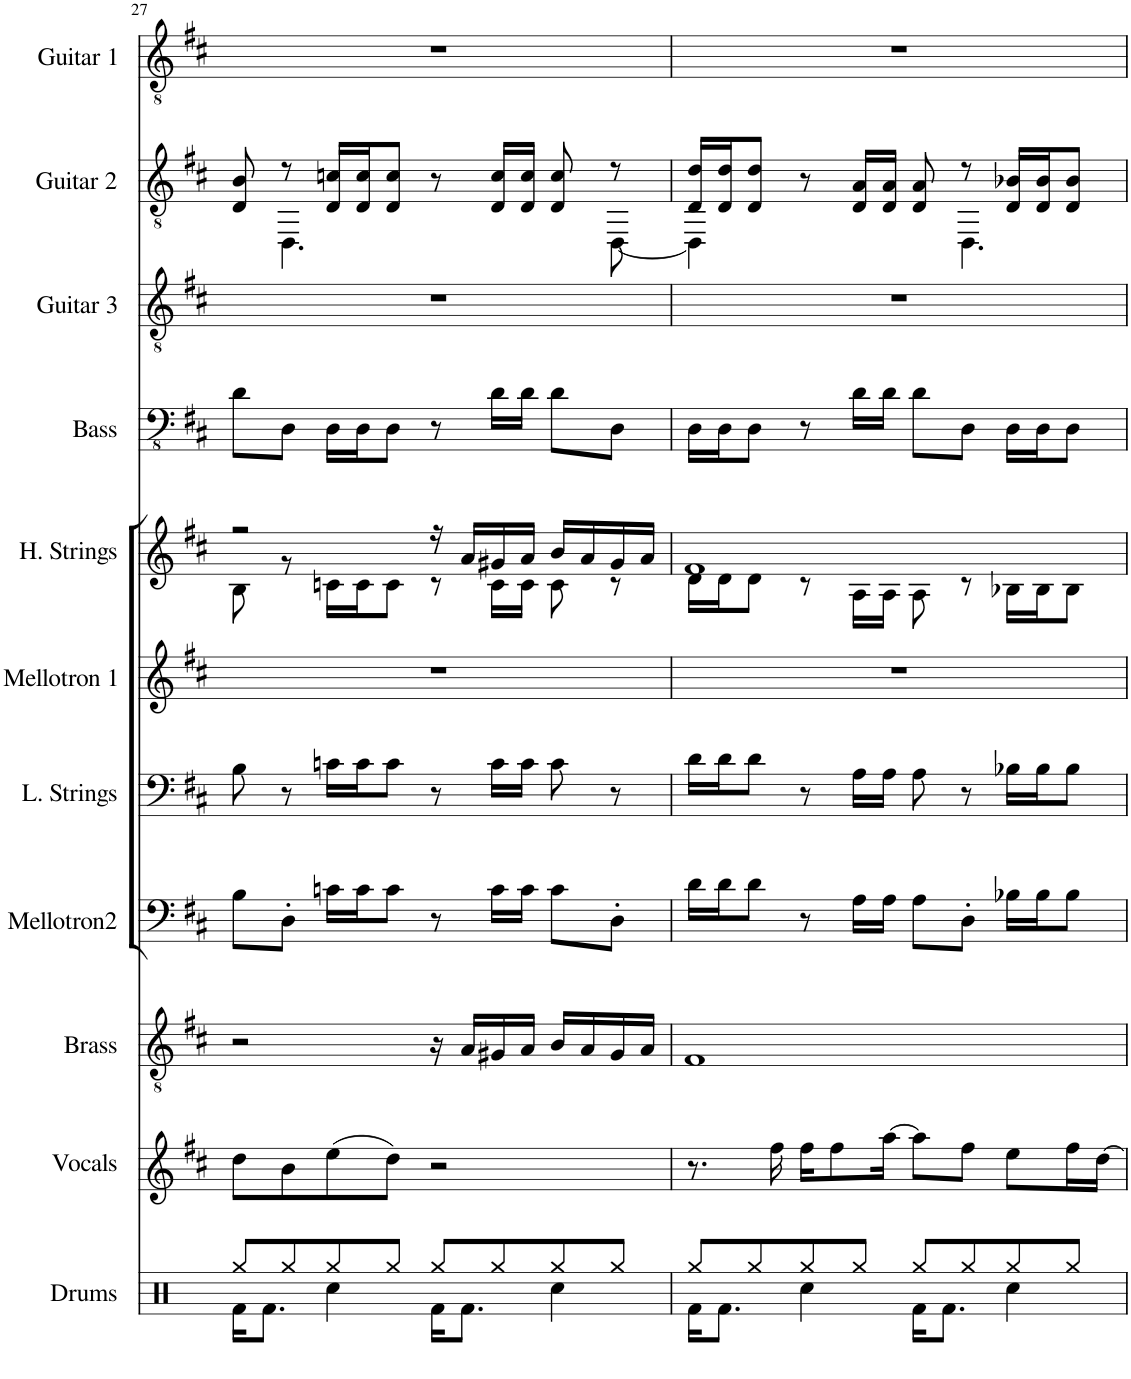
**kern	**kern	**kern	**kern	**kern	**kern	**kern	**kern	**kern	**kern	**kern
*part11	*part10	*part9	*part8	*part7	*part6	*part5	*part4	*part3	*part2	*part1
*staff11	*staff10	*staff9	*staff8	*staff7	*staff6	*staff5	*staff4	*staff3	*staff2	*staff1
*I"Drums	*I"Vocals (Clarinet)	*I"Brass	*I"Mellotron 2	*I"Strings low	*I"Mellotron 1	*I"Strings high	*I"Bass Guitar	*I"Electric Guitar 3	*I"Electric Guitar 2	*I"Electric Guitar 1
*I'Drums	*I'Vocals	*I'Brass	*I'Mellotron2	*	*I'Mellotron 1	*	*I'Bass	*I'Guitar 3	*I'Guitar 2	*I'Guitar 1
!!LO:PB:g=z
*clefX	*clefG2	*clefGv2	*clefF4	*clefF4	*clefG2	*clefG2	*clefFv4	*clefGv2	*clefGv2	*clefGv2
*	*Trd1c2	*	*	*	*	*	*	*	*	*
*k[]	*k[f#c#]	*k[f#c#]	*k[f#c#]	*k[f#c#]	*k[f#c#]	*k[f#c#]	*k[f#c#]	*k[f#c#]	*k[f#c#]	*k[f#c#]
*M4/4	*M4/4	*M4/4	*M4/4	*M4/4	*M4/4	*M4/4	*M4/4	*M4/4	*M4/4	*M4/4
=27	=27	=27	=27	=27	=27	=27	=27	=27	=27	=27
*^	*	*	*	*	*	*^	*	*	*^	*
8Rgg/L	16Rf\KL	8dd\L	2r	8B\L	8B\	1r	2r	8B\	8D\L	1r	8D/ 8B/	8ryy	1r
.	8.Rf\J	.	.	.	.	.	.	.	.	.	.	.	.
8Rgg/	.	8b\	.	8D'\J	8r	.	.	8r	8DD\J	.	8r	4.DD\	.
8Rgg/	4Rcc\	(8ee\	.	16cn\LL	16cn\LL	.	.	16cn\LL	16DD\LL	.	16D/ 16cn/LL	.	.
.	.	.	.	16c\J	16c\J	.	.	16c\J	16DD\J	.	16D/ 16c/J	.	.
8Rgg/J	.	8dd\J)	.	8c\J	8c\J	.	.	8c\J	8DD\J	.	8D/ 8c/J	.	.
8Rgg/L	16Rf\KL	2r	16r	8r	8r	.	16r	8r	8r	.	8r	4ryy	.
.	8.Rf\J	.	16A/LL	.	.	.	16a/LL	.	.	.	.	.	.
8Rgg/	.	.	16G#X/	16c\LL	16c\LL	.	16g#X/	16c\LL	16D\LL	.	16D/ 16c/LL	.	.
.	.	.	16A/JJ	16c\JJ	16c\JJ	.	16a/JJ	16c\JJ	16D\JJ	.	16D/ 16c/JJ	.	.
8Rgg/	4Rcc\	.	16B/LL	8c\L	8c\	.	16b/LL	8c\	8D\L	.	8D/ 8c/	8ryy	.
.	.	.	16A/	.	.	.	16a/	.	.	.	.	.	.
8Rgg/J	.	.	16G#X/	8D'\J	8r	.	16g#X/	8r	8DD\J	.	8r	[8DD\	.
.	.	.	16A/JJ	.	.	.	16a/JJ	.	.	.	.	.	.
=28	=28	=28	=28	=28	=28	=28	=28	=28	=28	=28	=28	=28	=28
8Rgg/L	16Rf\KL	8.r	1F#	16d\LL	16d\LL	1r	1f#	16d\LL	16DD\LL	1r	16D/ 16d/LL	4DD\]	1r
.	8.Rf\J	.	.	16d\J	16d\J	.	.	16d\J	16DD\J	.	16D/ 16d/J	.	.
8Rgg/	.	.	.	8d\J	8d\J	.	.	8d\J	8DD\J	.	8D/ 8d/J	.	.
.	.	16ff#\	.	.	.	.	.	.	.	.	.	.	.
8Rgg/	4Rcc\	16ff#\KL	.	8r	8r	.	.	8r	8r	.	8r	4ryy	.
.	.	8ff#\	.	.	.	.	.	.	.	.	.	.	.
8Rgg/J	.	.	.	16A\LL	16A\LL	.	.	16A\LL	16D\LL	.	16D/ 16A/LL	.	.
.	.	[16aa\Jk	.	16A\JJ	16A\JJ	.	.	16A\JJ	16D\JJ	.	16D/ 16A/JJ	.	.
8Rgg/L	16Rf\KL	8aa\L]	.	8A\L	8A\	.	.	8A\	8D\L	.	8D/ 8A/	8ryy	.
.	8.Rf\J	.	.	.	.	.	.	.	.	.	.	.	.
8Rgg/	.	8ff#\J	.	8D'\J	8r	.	.	8r	8DD\J	.	8r	4.DD\	.
8Rgg/	4Rcc\	8ee\L	.	16B-X\LL	16B-X\LL	.	.	16B-X\LL	16DD\LL	.	16D/ 16B-X/LL	.	.
.	.	.	.	16B-\J	16B-\J	.	.	16B-\J	16DD\J	.	16D/ 16B-/J	.	.
8Rgg/J	.	16ff#\L	.	8B-\J	8B-\J	.	.	8B-\J	8DD\J	.	8D/ 8B-/J	.	.
.	.	[16dd\JJ	.	.	.	.	.	.	.	.	.	.	.
*v	*v	*	*	*	*	*	*v	*v	*	*	*v	*v	*
=	=	=	=	=	=	=	=	=	=	=
*-	*-	*-	*-	*-	*-	*-	*-	*-	*-	*-
